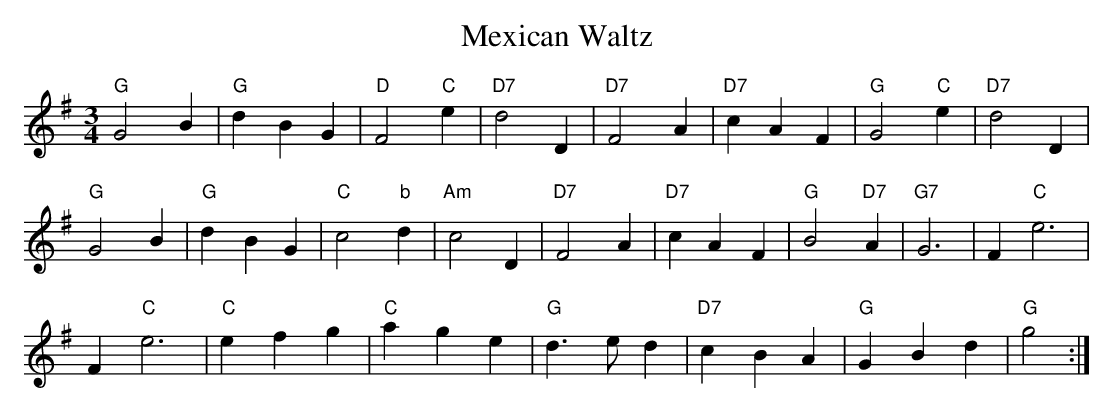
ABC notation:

X:1
T:Mexican Waltz
M:3/4
L:1/4
K:G
"G"G2B|"G"dBG|"D"F2"C"e|"D7"d2D|"D7"F2A|"D7"cAF|"G"G2"C"e|"D7"d2D|
"G"G2B|"G"dBG|"C"c2"b"d|"Am"c2D|"D7"F2A|"D7"cAF|"G"B2"D7"A|"G7"G3|F"C"e3|
F"C"e3|"C"efg|"C"age|"G"d3/2e/2d|"D7"cBA|"G"GBd|"G"g2:|
